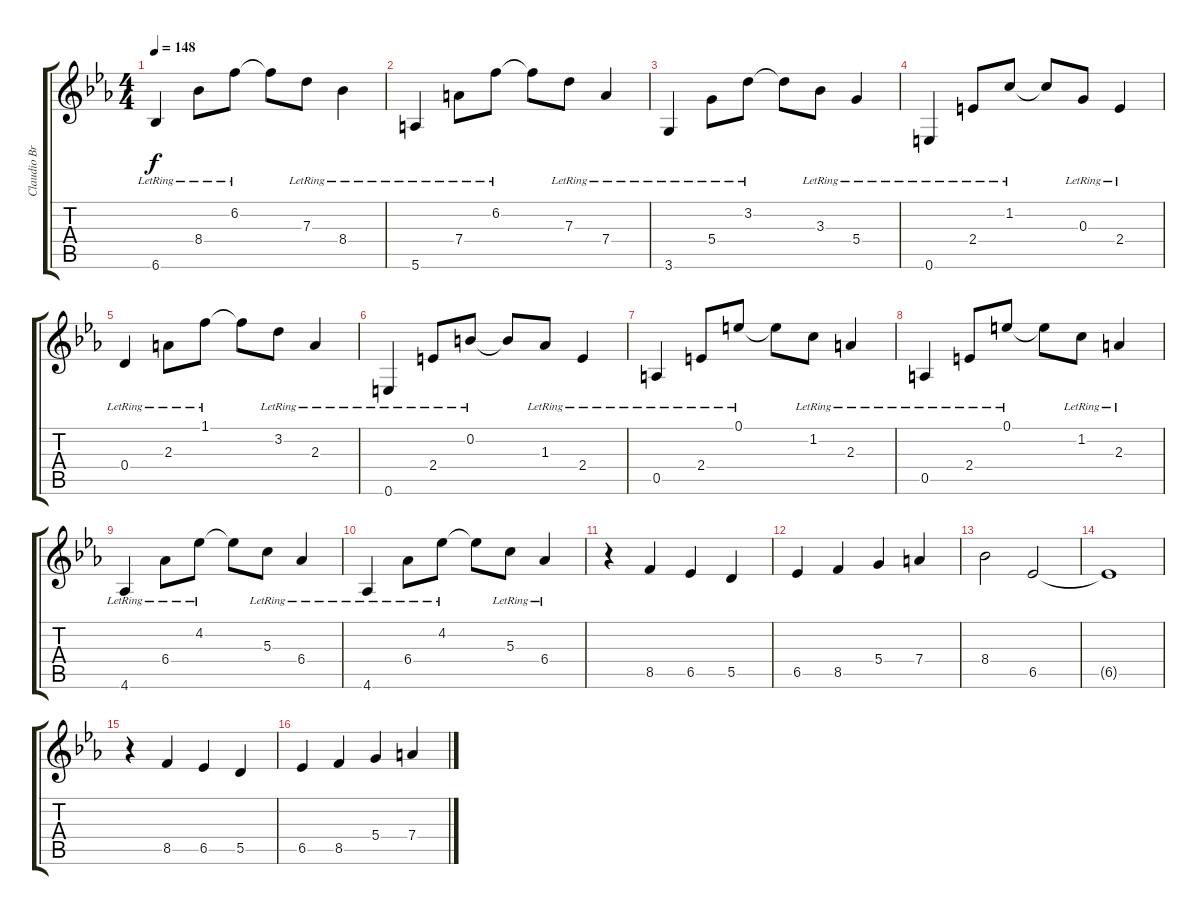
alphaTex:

\track ("Claudio Brasini [Chitarra]" "Claudio Br") {instrument electricguitarclean}
\staff {score tabs}
\tuning (E4 B3 G3 D3 A2 E2) {hide}
\ts (4 4)
\tempo 148
\clef g2
\ks cminor
6.6{lr}.4{dy f} 8.4{lr}.8 6.2{lr}.8 6.2{t}.8 7.3{lr}.8 8.4{lr}.4 |
5.6{lr}.4 7.4{lr}.8 6.2{lr}.8 6.2{t}.8 7.3{lr}.8 7.4{lr}.4 |
3.6{lr}.4 5.4{lr}.8 3.2{lr}.8 3.2{t}.8 3.3{lr}.8 5.4{lr}.4 |
0.6{lr}.4 2.4{lr}.8 1.2{lr}.8 1.2{t}.8 0.3{lr}.8 2.4{lr}.4 |
0.4{lr}.4 2.3{lr}.8 1.1{lr}.8 1.1{t}.8 3.2{lr}.8 2.3{lr}.4 |
0.6{lr}.4 2.4{lr}.8 0.2{lr}.8 0.2{t}.8 1.3{lr}.8 2.4{lr}.4 |
0.5{lr}.4 2.4{lr}.8 0.1{lr}.8 0.1{t}.8 1.2{lr}.8 2.3{lr}.4 |
0.5{lr}.4 2.4{lr}.8 0.1{lr}.8 0.1{t}.8 1.2{lr}.8 2.3{lr}.4 |
4.6{lr}.4 6.4{lr}.8 4.2{lr}.8 4.2{t}.8 5.3{lr}.8 6.4{lr}.4 |
4.6{lr}.4 6.4{lr}.8 4.2{lr}.8 4.2{t}.8 5.3{lr}.8 6.4{lr}.4 |
r.4 8.5.4 6.5.4 5.5.4 |
6.5.4 8.5.4 5.4.4 7.4.4 |
8.4.2 6.5.2 |
6.5{t}.1 |
r.4 8.5.4 6.5.4 5.5.4 |
6.5.4 8.5.4 5.4.4 7.4.4
